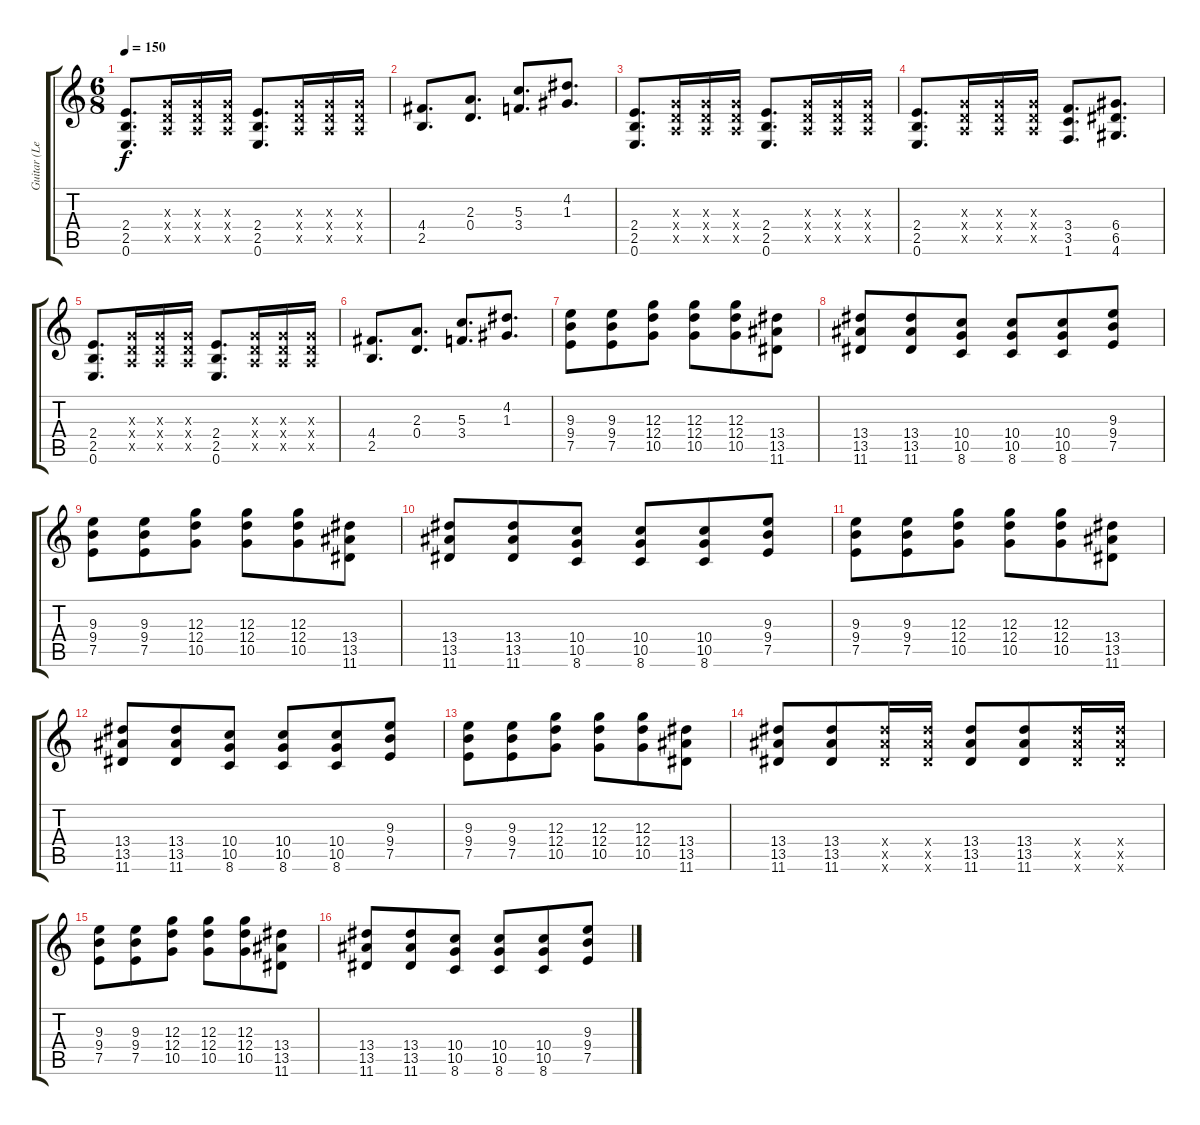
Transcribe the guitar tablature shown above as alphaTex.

\track ("Guitar (Leon)" "Guitar (Le") {instrument overdrivenguitar}
\staff {score tabs}
\tuning (E4 B3 G3 D3 A2 E2) {hide}
\ts (6 8)
\tempo 150
\clef g2
\ks c
(2.4 2.5 0.6).8{d dy f} (0.3{x} 0.4{x} 0.5{x}).16 (0.3{x} 0.4{x} 0.5{x}).16 (0.3{x} 0.4{x} 0.5{x}).16 (2.4 2.5 0.6).8{d} (0.3{x} 0.4{x} 0.5{x}).16 (0.3{x} 0.4{x} 0.5{x}).16 (0.3{x} 0.4{x} 0.5{x}).16 |
(4.4 2.5).8{d} (2.3 0.4).8{d} (5.3 3.4).8{d} (4.2 1.3).8{d} |
(2.4 2.5 0.6).8{d} (0.3{x} 0.4{x} 0.5{x}).16 (0.3{x} 0.4{x} 0.5{x}).16 (0.3{x} 0.4{x} 0.5{x}).16 (2.4 2.5 0.6).8{d} (0.3{x} 0.4{x} 0.5{x}).16 (0.3{x} 0.4{x} 0.5{x}).16 (0.3{x} 0.4{x} 0.5{x}).16 |
(2.4 2.5 0.6).8{d} (0.3{x} 0.4{x} 0.5{x}).16 (0.3{x} 0.4{x} 0.5{x}).16 (0.3{x} 0.4{x} 0.5{x}).16 (3.4 3.5 1.6).8{d} (6.4 6.5 4.6).8{d} |
(2.4 2.5 0.6).8{d} (0.3{x} 0.4{x} 0.5{x}).16 (0.3{x} 0.4{x} 0.5{x}).16 (0.3{x} 0.4{x} 0.5{x}).16 (2.4 2.5 0.6).8{d} (0.3{x} 0.4{x} 0.5{x}).16 (0.3{x} 0.4{x} 0.5{x}).16 (0.3{x} 0.4{x} 0.5{x}).16 |
(4.4 2.5).8{d} (2.3 0.4).8{d} (5.3 3.4).8{d} (4.2 1.3).8{d} |
(9.3 9.4 7.5).8 (9.3 9.4 7.5).8 (12.3 12.4 10.5).8 (12.3 12.4 10.5).8 (12.3 12.4 10.5).8 (13.4 13.5 11.6).8 |
(13.4 13.5 11.6).8 (13.4 13.5 11.6).8 (10.4 10.5 8.6).8 (10.4 10.5 8.6).8 (10.4 10.5 8.6).8 (9.3 9.4 7.5).8 |
(9.3 9.4 7.5).8 (9.3 9.4 7.5).8 (12.3 12.4 10.5).8 (12.3 12.4 10.5).8 (12.3 12.4 10.5).8 (13.4 13.5 11.6).8 |
(13.4 13.5 11.6).8 (13.4 13.5 11.6).8 (10.4 10.5 8.6).8 (10.4 10.5 8.6).8 (10.4 10.5 8.6).8 (9.3 9.4 7.5).8 |
(9.3 9.4 7.5).8 (9.3 9.4 7.5).8 (12.3 12.4 10.5).8 (12.3 12.4 10.5).8 (12.3 12.4 10.5).8 (13.4 13.5 11.6).8 |
(13.4 13.5 11.6).8 (13.4 13.5 11.6).8 (10.4 10.5 8.6).8 (10.4 10.5 8.6).8 (10.4 10.5 8.6).8 (9.3 9.4 7.5).8 |
(9.3 9.4 7.5).8 (9.3 9.4 7.5).8 (12.3 12.4 10.5).8 (12.3 12.4 10.5).8 (12.3 12.4 10.5).8 (13.4 13.5 11.6).8 |
(13.4 13.5 11.6).8 (13.4 13.5 11.6).8 (13.4{x} 13.5{x} 11.6{x}).16 (13.4{x} 13.5{x} 11.6{x}).16 (13.4 13.5 11.6).8 (13.4 13.5 11.6).8 (13.4{x} 13.5{x} 11.6{x}).16 (13.4{x} 13.5{x} 11.6{x}).16 |
(9.3 9.4 7.5).8 (9.3 9.4 7.5).8 (12.3 12.4 10.5).8 (12.3 12.4 10.5).8 (12.3 12.4 10.5).8 (13.4 13.5 11.6).8 |
(13.4 13.5 11.6).8 (13.4 13.5 11.6).8 (10.4 10.5 8.6).8 (10.4 10.5 8.6).8 (10.4 10.5 8.6).8 (9.3 9.4 7.5).8
